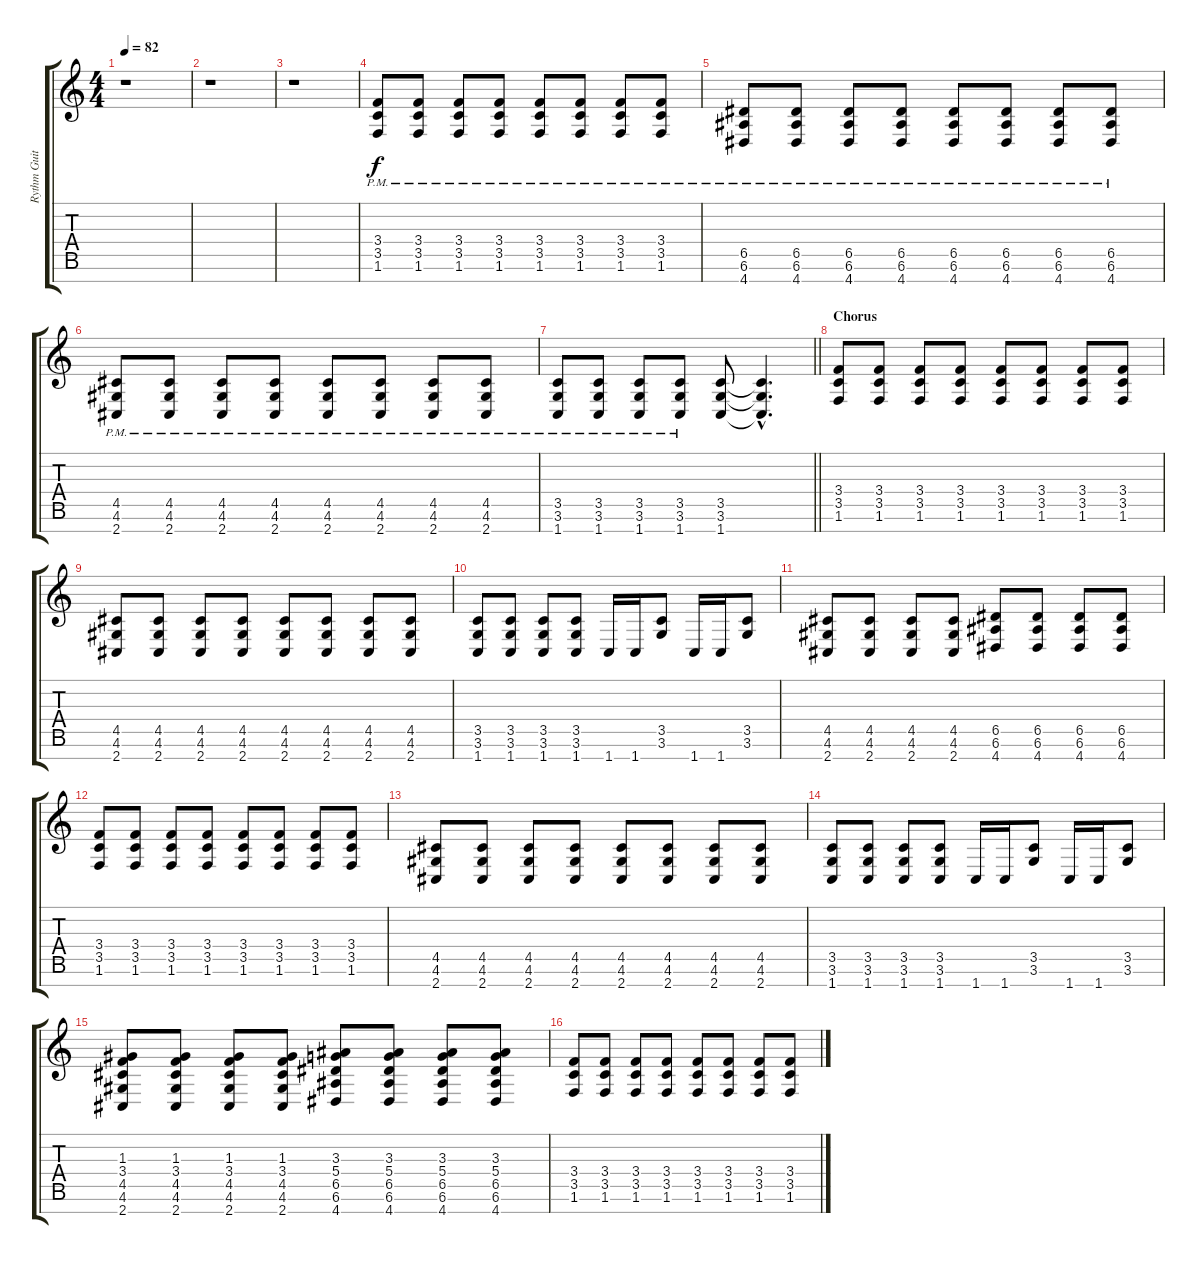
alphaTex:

\track ("Rythm Guitar" "Rythm Guit") {instrument distortionguitar}
\staff {score tabs}
\tuning (E4 B3 G3 D3 A2 E2 B1) {hide}
\ts (4 4)
\tempo 82
\clef g2
\ks c
r.1{dy f} |
r.1 |
r.1 |
(3.4{pm} 3.5{pm} 1.6{pm}).8 (3.4{pm} 3.5{pm} 1.6{pm}).8 (3.4{pm} 3.5{pm} 1.6{pm}).8 (3.4{pm} 3.5{pm} 1.6{pm}).8 (3.4{pm} 3.5{pm} 1.6{pm}).8 (3.4{pm} 3.5{pm} 1.6{pm}).8 (3.4{pm} 3.5{pm} 1.6{pm}).8 (3.4{pm} 3.5{pm} 1.6{pm}).8 |
(6.5{pm} 6.6{pm} 4.7{pm}).8 (6.5{pm} 6.6{pm} 4.7{pm}).8 (6.5{pm} 6.6{pm} 4.7{pm}).8 (6.5{pm} 6.6{pm} 4.7{pm}).8 (6.5{pm} 6.6{pm} 4.7{pm}).8 (6.5{pm} 6.6{pm} 4.7{pm}).8 (6.5{pm} 6.6{pm} 4.7{pm}).8 (6.5{pm} 6.6{pm} 4.7{pm}).8 |
(4.5{pm} 4.6{pm} 2.7{pm}).8 (4.5{pm} 4.6{pm} 2.7{pm}).8 (4.5{pm} 4.6{pm} 2.7{pm}).8 (4.5{pm} 4.6{pm} 2.7{pm}).8 (4.5{pm} 4.6{pm} 2.7{pm}).8 (4.5{pm} 4.6{pm} 2.7{pm}).8 (4.5{pm} 4.6{pm} 2.7{pm}).8 (4.5{pm} 4.6{pm} 2.7{pm}).8 |
\barLineRight lightlight
(3.5{pm} 3.6{pm} 1.7{pm}).8 (3.5{pm} 3.6{pm} 1.7{pm}).8 (3.5{pm} 3.6{pm} 1.7{pm}).8 (3.5{pm} 3.6{pm} 1.7{pm}).8 (3.5 3.6 1.7).8 (3.5{hac t} 3.6{hac t} 1.7{hac t}).4{d} |
\section ("" "Chorus")
(3.4 3.5 1.6).8 (3.4 3.5 1.6).8 (3.4 3.5 1.6).8 (3.4 3.5 1.6).8 (3.4 3.5 1.6).8 (3.4 3.5 1.6).8 (3.4 3.5 1.6).8 (3.4 3.5 1.6).8 |
(4.5 4.6 2.7).8 (4.5 4.6 2.7).8 (4.5 4.6 2.7).8 (4.5 4.6 2.7).8 (4.5 4.6 2.7).8 (4.5 4.6 2.7).8 (4.5 4.6 2.7).8 (4.5 4.6 2.7).8 |
(3.5 3.6 1.7).8 (3.5 3.6 1.7).8 (3.5 3.6 1.7).8 (3.5 3.6 1.7).8 1.7.16 1.7.16 (3.5 3.6).8 1.7.16 1.7.16 (3.5 3.6).8 |
(4.5 4.6 2.7).8 (4.5 4.6 2.7).8 (4.5 4.6 2.7).8 (4.5 4.6 2.7).8 (6.5 6.6 4.7).8 (6.5 6.6 4.7).8 (6.5 6.6 4.7).8 (6.5 6.6 4.7).8 |
(3.4 3.5 1.6).8 (3.4 3.5 1.6).8 (3.4 3.5 1.6).8 (3.4 3.5 1.6).8 (3.4 3.5 1.6).8 (3.4 3.5 1.6).8 (3.4 3.5 1.6).8 (3.4 3.5 1.6).8 |
(4.5 4.6 2.7).8 (4.5 4.6 2.7).8 (4.5 4.6 2.7).8 (4.5 4.6 2.7).8 (4.5 4.6 2.7).8 (4.5 4.6 2.7).8 (4.5 4.6 2.7).8 (4.5 4.6 2.7).8 |
(3.5 3.6 1.7).8 (3.5 3.6 1.7).8 (3.5 3.6 1.7).8 (3.5 3.6 1.7).8 1.7.16 1.7.16 (3.5 3.6).8 1.7.16 1.7.16 (3.5 3.6).8 |
(1.3 3.4 4.5 4.6 2.7).8 (1.3 3.4 4.5 4.6 2.7).8 (1.3 3.4 4.5 4.6 2.7).8 (1.3 3.4 4.5 4.6 2.7).8 (3.3 5.4 6.5 6.6 4.7).8 (3.3 5.4 6.5 6.6 4.7).8 (3.3 5.4 6.5 6.6 4.7).8 (3.3 5.4 6.5 6.6 4.7).8 |
(3.4 3.5 1.6).8 (3.4 3.5 1.6).8 (3.4 3.5 1.6).8 (3.4 3.5 1.6).8 (3.4 3.5 1.6).8 (3.4 3.5 1.6).8 (3.4 3.5 1.6).8 (3.4 3.5 1.6).8
